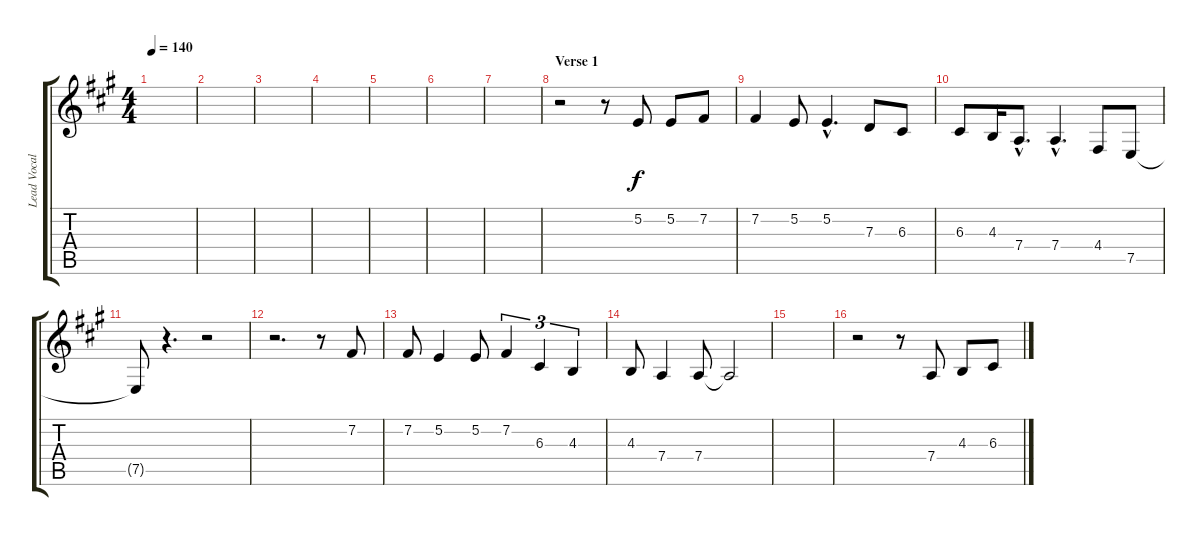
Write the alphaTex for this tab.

\track ("Lead Vocals" "Lead Vocal") {instrument brasssection}
\staff {score tabs}
\tuning (E4 B3 G3 D3 A2 E2) {hide}
\ts (4 4)
\tempo 140
\clef g2
\ks a
|
|
|
|
|
|
|
\section ("" "Verse 1")
r.2 r.8 5.2.8 5.2.8 7.2.8 |
7.2.4 5.2.8 5.2{hac}.4{d} 7.3.8 6.3.8 |
6.3.8 4.3.16 7.4{hac}.8{d} 7.4{hac}.4{d} 4.4.8 7.5.8 |
7.5{t}.8 r.4{d} r.2 |
r.2{d} r.8 7.2.8 |
7.2.8 5.2.4 5.2.8 7.2.4{tu (3 2)} 6.3.4{tu (3 2)} 4.3.4{tu (3 2)} |
4.3.8 7.4.4 7.4.8 7.4{t}.2 |
|
r.2 r.8 7.4.8 4.3.8 6.3.8
